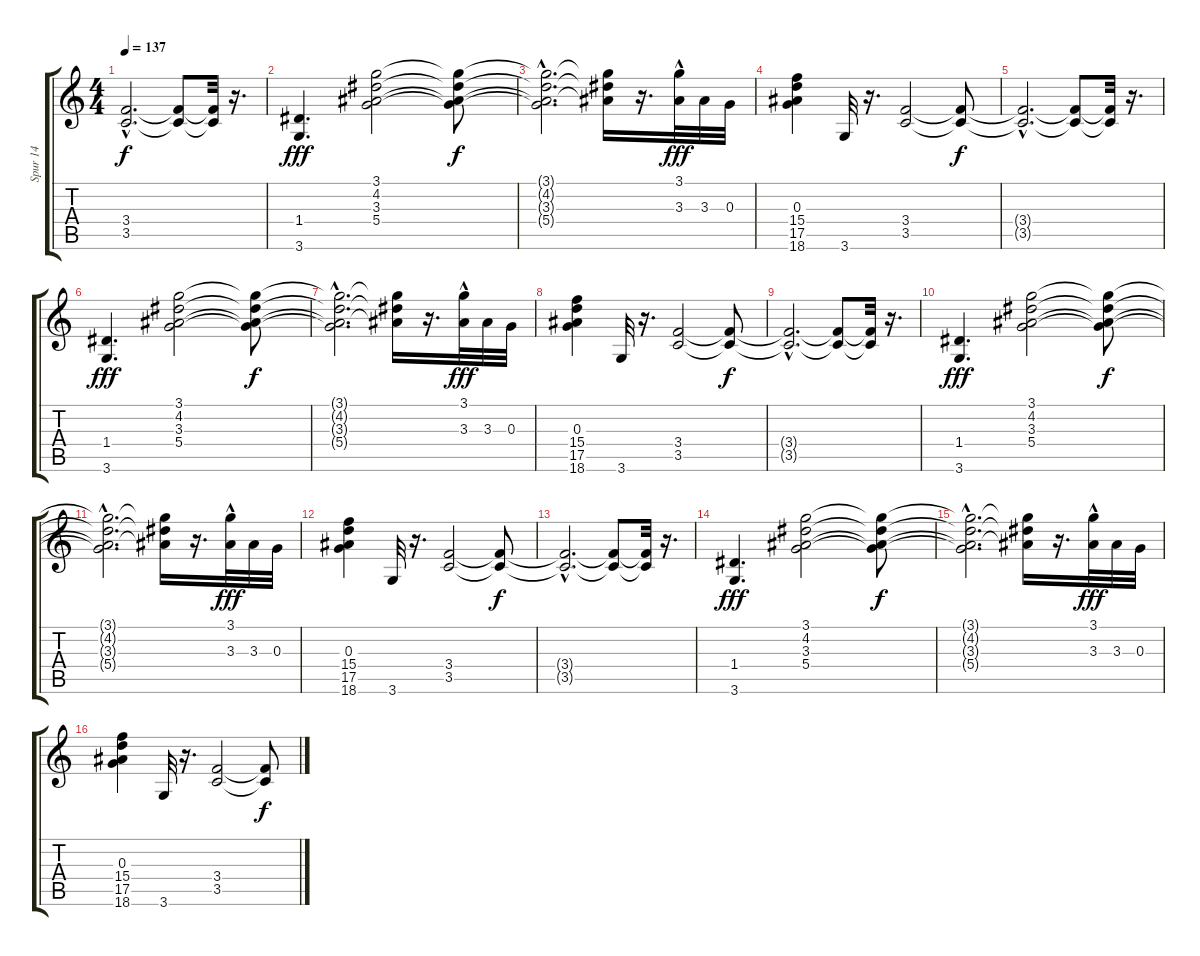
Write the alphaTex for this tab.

\track ("Spur 14" "Spur 14") {instrument acousticguitarsteel}
\staff {score tabs}
\tuning (E4 B3 G3 D3 A2 E2) {hide}
\ts (4 4)
\tempo 137
\clef g2
\ks c
(3.4{hac t} 3.5{hac t}).2{d dy f} (3.4{t} 3.5{t}).8 (3.4{t} 3.5{t}).32 r.16{d} |
(1.4 3.6).4{d dy fff} (3.1 4.2 3.3 5.4).2 (3.1{t} 4.2{t} 3.3{t} 5.4{t}).8{dy f} |
(3.1{hac t} 4.2{hac t} 3.3{hac t} 5.4{hac t}).2{d} (3.1{t} 4.2{t} 3.3{t}).16 r.16{d} (3.1{hac} 3.3).32{dy fff} 3.3.32 0.3.32 |
(0.3 15.4 17.5 18.6).4 3.6.32 r.16{d} (3.4 3.5).2 (3.4{t} 3.5{t}).8{dy f} |
(3.4{hac t} 3.5{hac t}).2{d} (3.4{t} 3.5{t}).8 (3.4{t} 3.5{t}).32 r.16{d} |
(1.4 3.6).4{d dy fff} (3.1 4.2 3.3 5.4).2 (3.1{t} 4.2{t} 3.3{t} 5.4{t}).8{dy f} |
(3.1{hac t} 4.2{hac t} 3.3{hac t} 5.4{hac t}).2{d} (3.1{t} 4.2{t} 3.3{t}).16 r.16{d} (3.1{hac} 3.3).32{dy fff} 3.3.32 0.3.32 |
(0.3 15.4 17.5 18.6).4 3.6.32 r.16{d} (3.4 3.5).2 (3.4{t} 3.5{t}).8{dy f} |
(3.4{hac t} 3.5{hac t}).2{d} (3.4{t} 3.5{t}).8 (3.4{t} 3.5{t}).32 r.16{d} |
(1.4 3.6).4{d dy fff} (3.1 4.2 3.3 5.4).2 (3.1{t} 4.2{t} 3.3{t} 5.4{t}).8{dy f} |
(3.1{hac t} 4.2{hac t} 3.3{hac t} 5.4{hac t}).2{d} (3.1{t} 4.2{t} 3.3{t}).16 r.16{d} (3.1{hac} 3.3).32{dy fff} 3.3.32 0.3.32 |
(0.3 15.4 17.5 18.6).4 3.6.32 r.16{d} (3.4 3.5).2 (3.4{t} 3.5{t}).8{dy f} |
(3.4{hac t} 3.5{hac t}).2{d} (3.4{t} 3.5{t}).8 (3.4{t} 3.5{t}).32 r.16{d} |
(1.4 3.6).4{d dy fff} (3.1 4.2 3.3 5.4).2 (3.1{t} 4.2{t} 3.3{t} 5.4{t}).8{dy f} |
(3.1{hac t} 4.2{hac t} 3.3{hac t} 5.4{hac t}).2{d} (3.1{t} 4.2{t} 3.3{t}).16 r.16{d} (3.1{hac} 3.3).32{dy fff} 3.3.32 0.3.32 |
(0.3 15.4 17.5 18.6).4 3.6.32 r.16{d} (3.4 3.5).2 (3.4{t} 3.5{t}).8{dy f}
